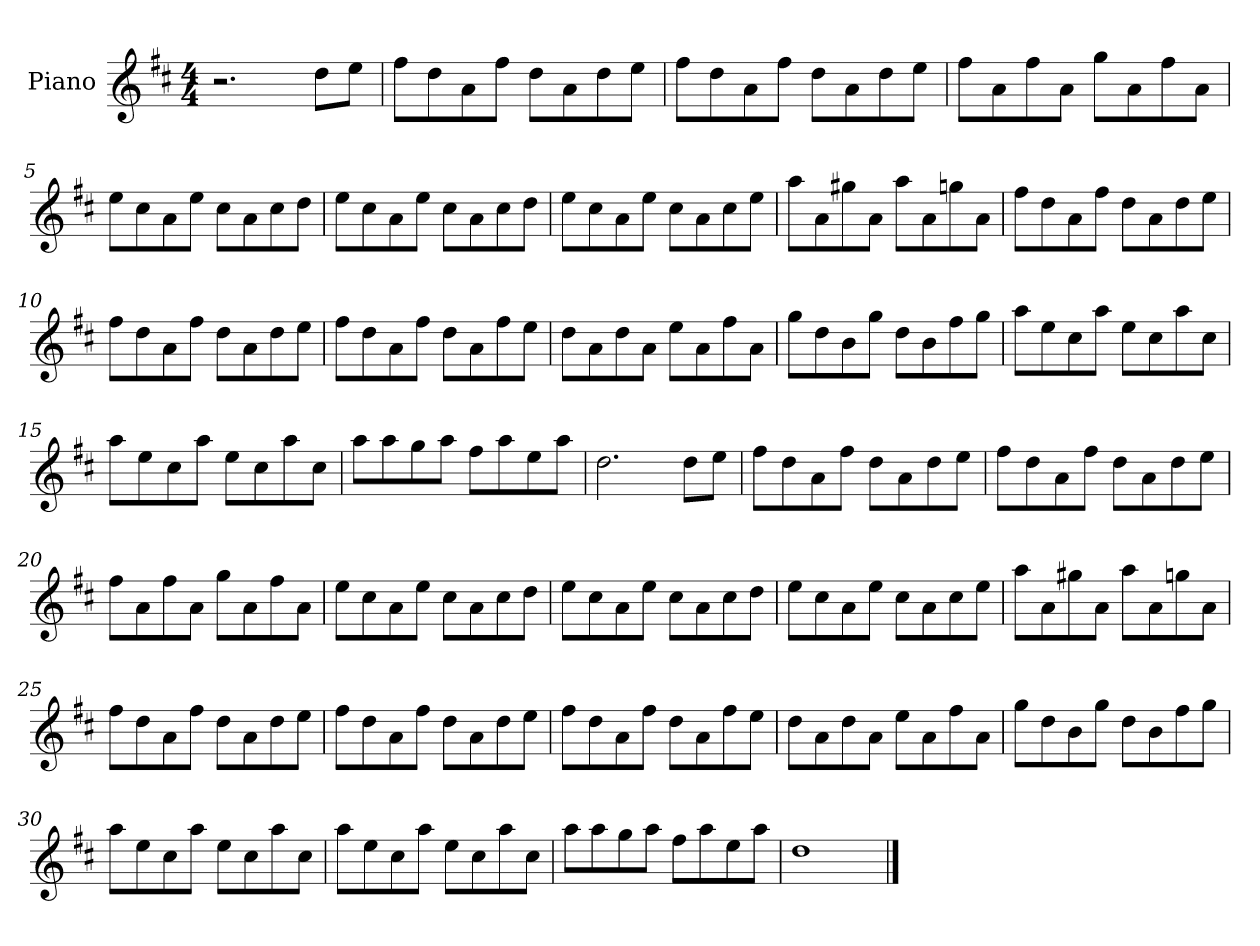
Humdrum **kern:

**kern
*part1
*staff1
*I"Piano
*I'Pno
*clefG2
*k[f#c#]
*M4/4
=1
2.r
8dd\L
8ee\J
=2
8ff#\L
8dd\
8a\
8ff#\J
8dd\L
8a\
8dd\
8ee\J
=3
8ff#\L
8dd\
8a\
8ff#\J
8dd\L
8a\
8dd\
8ee\J
=4
8ff#\L
8a\
8ff#\
8a\J
8gg\L
8a\
8ff#\
8a\J
=5
8ee\L
8cc#\
8a\
8ee\J
8cc#\L
8a\
8cc#\
8dd\J
=6
8ee\L
8cc#\
8a\
8ee\J
8cc#\L
8a\
8cc#\
8dd\J
=7
8ee\L
8cc#\
8a\
8ee\J
8cc#\L
8a\
8cc#\
8ee\J
=8
8aa\L
8a\
8gg#X\
8a\J
8aa\L
8a\
8ggn\
8a\J
=9
8ff#\L
8dd\
8a\
8ff#\J
8dd\L
8a\
8dd\
8ee\J
=10
8ff#\L
8dd\
8a\
8ff#\J
8dd\L
8a\
8dd\
8ee\J
=11
8ff#\L
8dd\
8a\
8ff#\J
8dd\L
8a\
8ff#\
8ee\J
=12
8dd\L
8a\
8dd\
8a\J
8ee\L
8a\
8ff#\
8a\J
=13
8gg\L
8dd\
8b\
8gg\J
8dd\L
8b\
8ff#\
8gg\J
=14
8aa\L
8ee\
8cc#\
8aa\J
8ee\L
8cc#\
8aa\
8cc#\J
=15
8aa\L
8ee\
8cc#\
8aa\J
8ee\L
8cc#\
8aa\
8cc#\J
=16
8aa\L
8aa\
8gg\
8aa\J
8ff#\L
8aa\
8ee\
8aa\J
=17
2.dd\
8dd\L
8ee\J
=18
8ff#\L
8dd\
8a\
8ff#\J
8dd\L
8a\
8dd\
8ee\J
=19
8ff#\L
8dd\
8a\
8ff#\J
8dd\L
8a\
8dd\
8ee\J
=20
8ff#\L
8a\
8ff#\
8a\J
8gg\L
8a\
8ff#\
8a\J
=21
8ee\L
8cc#\
8a\
8ee\J
8cc#\L
8a\
8cc#\
8dd\J
=22
8ee\L
8cc#\
8a\
8ee\J
8cc#\L
8a\
8cc#\
8dd\J
=23
8ee\L
8cc#\
8a\
8ee\J
8cc#\L
8a\
8cc#\
8ee\J
=24
8aa\L
8a\
8gg#X\
8a\J
8aa\L
8a\
8ggn\
8a\J
=25
8ff#\L
8dd\
8a\
8ff#\J
8dd\L
8a\
8dd\
8ee\J
=26
8ff#\L
8dd\
8a\
8ff#\J
8dd\L
8a\
8dd\
8ee\J
=27
8ff#\L
8dd\
8a\
8ff#\J
8dd\L
8a\
8ff#\
8ee\J
=28
8dd\L
8a\
8dd\
8a\J
8ee\L
8a\
8ff#\
8a\J
=29
8gg\L
8dd\
8b\
8gg\J
8dd\L
8b\
8ff#\
8gg\J
=30
8aa\L
8ee\
8cc#\
8aa\J
8ee\L
8cc#\
8aa\
8cc#\J
=31
8aa\L
8ee\
8cc#\
8aa\J
8ee\L
8cc#\
8aa\
8cc#\J
=32
8aa\L
8aa\
8gg\
8aa\J
8ff#\L
8aa\
8ee\
8aa\J
=33
1dd
==
*-
